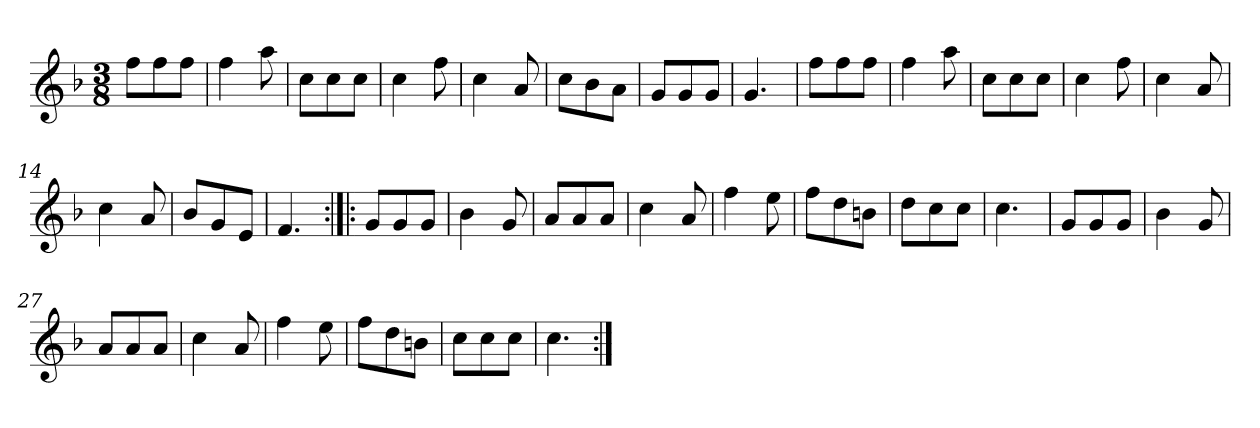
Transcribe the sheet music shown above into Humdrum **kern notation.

**kern
*part1
*staff1
*clefG2
*k[b-]
*C:mix
*M3/8
*MM120
=1
8ff\L
8ff\
8ff\J
=2
4ff
8aa
=3
8cc\L
8cc\
8cc\J
=4
4cc
8ff
=5
4cc
8a
=6
8cc\L
8b-\
8a\J
=7
8g/L
8g/
8g/J
=8
4.g
=9
8ff\L
8ff\
8ff\J
=10
4ff
8aa
=11
8cc\L
8cc\
8cc\J
=12
4cc
8ff
=13
4cc
8a
=14
4cc
8a
=15
8b-/L
8g/
8e/J
=16
4.f
=17:|!|:
8g/L
8g/
8g/J
=18
4b-
8g
=19
8a/L
8a/
8a/J
=20
4cc
8a
=21
4ff
8ee
=22
8ff\L
8dd\
8bn\J
=23
8dd\L
8cc\
8cc\J
=24
4.cc
=25
8g/L
8g/
8g/J
=26
4b-
8g
=27
8a/L
8a/
8a/J
=28
4cc
8a
=29
4ff
8ee
=30
8ff\L
8dd\
8bn\J
=31
8cc\L
8cc\
8cc\J
=32
4.cc
=:|!
*-
